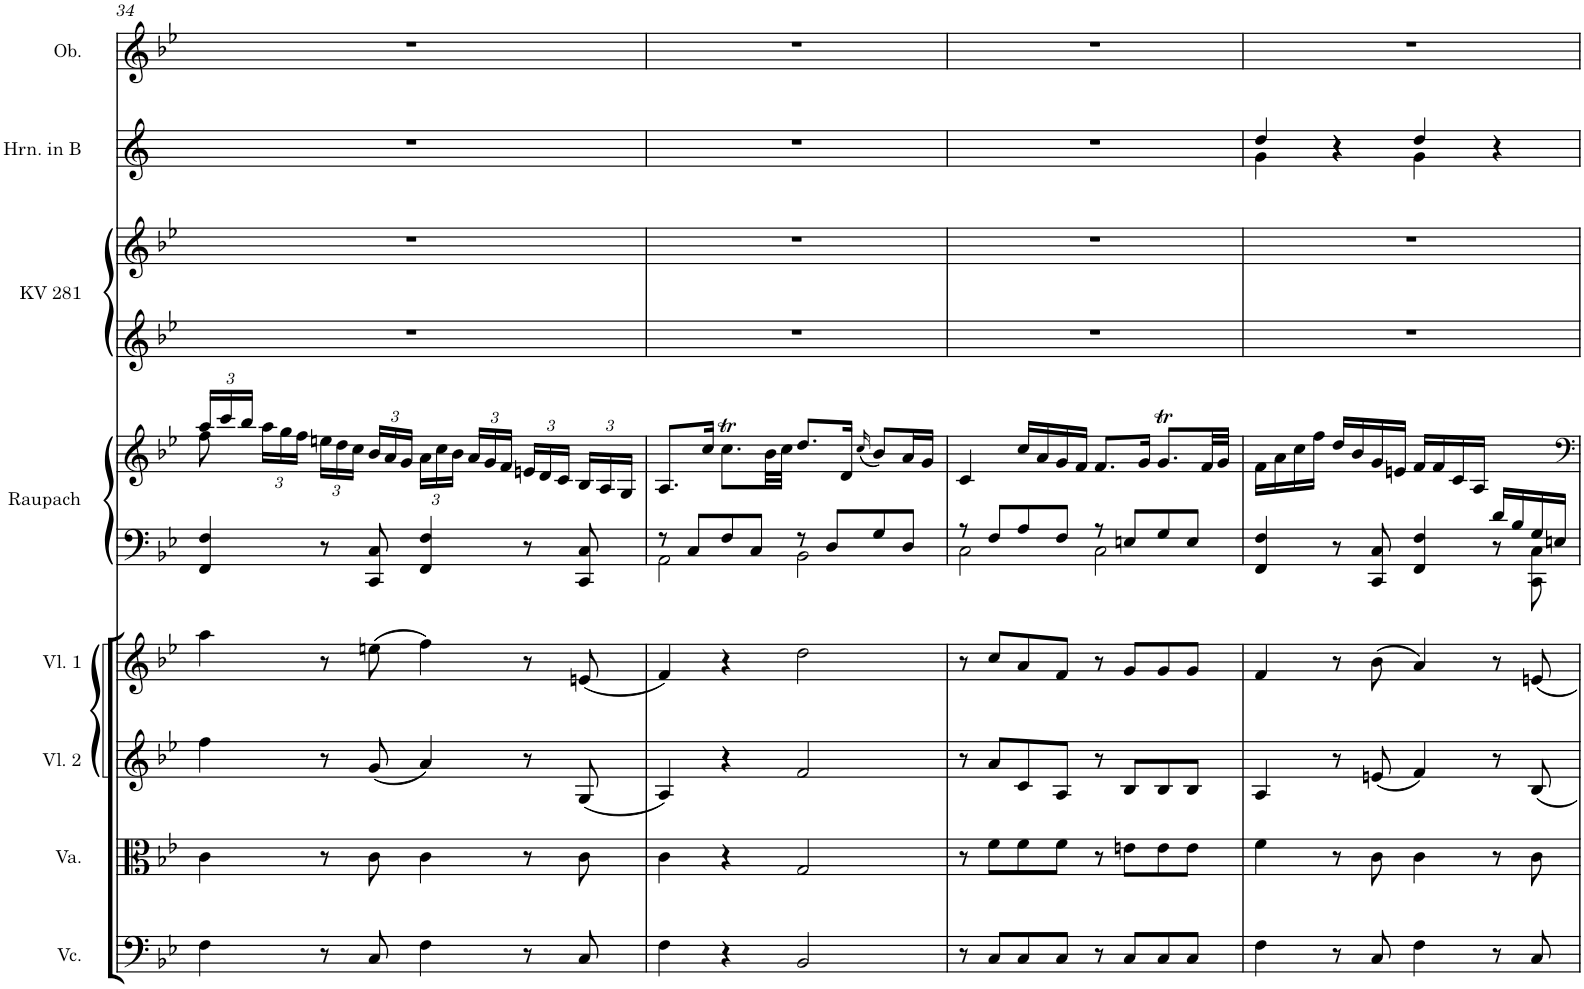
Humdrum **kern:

**kern	**kern	**kern	**kern	**kern	**kern	**kern	**kern	**kern	**kern
*part8	*part7	*part6	*part5	*part4	*part4	*part3	*part3	*part2	*part1
*staff10	*staff9	*staff8	*staff7	*staff6	*staff5	*staff4	*staff3	*staff2	*staff1
*I"Violoncello	*I"Viola	*I"Violine 2	*I"Violine 1	*I"Raupach Op. 1, Nr. 1	*	*I"Mozart KV 281	*	*I"Horn in B	*I"Oboe
*I'Vc.	*I'Va.	*I'Vl. 2	*I'Vl. 1	*I'Raupach	*	*I'KV 281	*	*I'Hrn. in B	*I'Ob.
!!LO:PB:g=z
*clefF4	*clefC3	*clefG2	*clefG2	*clefF4	*clefG2	*clefG2	*clefG2	*clefG2	*clefG2
*	*	*	*	*	*	*	*	*Trd1c2	*
*k[b-e-]	*k[b-e-]	*k[b-e-]	*k[b-e-]	*k[b-e-]	*k[b-e-]	*k[b-e-]	*k[b-e-]	*k[]	*k[b-e-]
*M4/4	*M4/4	*M4/4	*M4/4	*M4/4	*M4/4	*M4/4	*M4/4	*M4/4	*M4/4
*met(c)	*met(c)	*met(c)	*met(c)	*met(c)	*met(c)	*met(c)	*met(c)	*met(c)	*met(c)
*	*	*	*	*	*Xbrackettup	*	*	*	*
=34	=34	=34	=34	=34	=34	=34	=34	=34	=34
*	*	*	*	*	*^	*	*	*	*
4F\	4c\	4ff\	4aa\	4FF/ 4F/	24aa/LL	8ff\	1r	1r	1r	1r
.	.	.	.	.	24ccc/	.	.	.	.	.
.	.	.	.	.	24bb-/JJ	.	.	.	.	.
.	.	.	.	.	24aa\LL	8ryy	.	.	.	.
.	.	.	.	.	24gg\	.	.	.	.	.
.	.	.	.	.	24ff\JJ	.	.	.	.	.
8r	8r	8r	8r	8r	24een\LL	4ryy	.	.	.	.
.	.	.	.	.	24dd\	.	.	.	.	.
.	.	.	.	.	24cc\JJ	.	.	.	.	.
8C/	8c\	(8g/	(8een\	8CC/ 8C/	24b-/LL	.	.	.	.	.
.	.	.	.	.	24a/	.	.	.	.	.
.	.	.	.	.	24g/JJ	.	.	.	.	.
4F\	4c\	4a/)	4ff\)	4FF/ 4F/	24a\LL	2ryy	.	.	.	.
.	.	.	.	.	24cc\	.	.	.	.	.
.	.	.	.	.	24b-\JJ	.	.	.	.	.
.	.	.	.	.	24a/LL	.	.	.	.	.
.	.	.	.	.	24g/	.	.	.	.	.
.	.	.	.	.	24f/JJ	.	.	.	.	.
8r	8r	8r	8r	8r	24en/LL	.	.	.	.	.
.	.	.	.	.	24d/	.	.	.	.	.
.	.	.	.	.	24c/JJ	.	.	.	.	.
8C/	8c\	(8G/	(8en/	8CC/ 8C/	24B-/LL	.	.	.	.	.
.	.	.	.	.	24A/	.	.	.	.	.
.	.	.	.	.	24G/JJ	.	.	.	.	.
*	*	*	*	*	*v	*v	*	*	*	*
=35	=35	=35	=35	=35	=35	=35	=35	=35	=35
*	*	*	*	*^	*	*	*	*	*
4F\	4c\	4A/)	4f/)	8r	2AA\	8.A/L	1r	1r	1r	1r
.	.	.	.	8C/L	.	.	.	.	.	.
.	.	.	.	.	.	16cc/Jk	.	.	.	.
4r	4r	4r	4r	8F/	.	8.ccT\L	.	.	.	.
.	.	.	.	8C/J	.	.	.	.	.	.
.	.	.	.	.	.	32b-\LL	.	.	.	.
.	.	.	.	.	.	32cc\JJJ	.	.	.	.
2BB-/	2G/	2f/	2dd\	8r	2BB-\	8.dd/L	.	.	.	.
.	.	.	.	8D/L	.	.	.	.	.	.
.	.	.	.	.	.	16d/Jk	.	.	.	.
.	.	.	.	.	.	(16qcc/	.	.	.	.
.	.	.	.	8G/	.	8b-/L)	.	.	.	.
.	.	.	.	8D/J	.	16a/L	.	.	.	.
.	.	.	.	.	.	16g/JJ	.	.	.	.
=36	=36	=36	=36	=36	=36	=36	=36	=36	=36	=36
8r	8r	8r	8r	8r	2C\	4c/	1r	1r	1r	1r
8C/L	8f\L	8a/L	8cc/L	8F/L	.	.	.	.	.	.
8C/	8f\	8c/	8a/	8A/	.	16cc/LL	.	.	.	.
.	.	.	.	.	.	16a/	.	.	.	.
8C/J	8f\J	8A/J	8f/J	8F/J	.	16g/	.	.	.	.
.	.	.	.	.	.	16f/JJ	.	.	.	.
8r	8r	8r	8r	8r	2C\	8.f/L	.	.	.	.
8C/L	8en\L	8B-/L	8g/L	8En/L	.	.	.	.	.	.
.	.	.	.	.	.	16g/Jk	.	.	.	.
8C/	8e\	8B-/	8g/	8G/	.	8.gT/L	.	.	.	.
8C/J	8e\J	8B-/J	8g/J	8E/J	.	.	.	.	.	.
.	.	.	.	.	.	32f/LL	.	.	.	.
.	.	.	.	.	.	32g/JJJ	.	.	.	.
=37	=37	=37	=37	=37	=37	=37	=37	=37	=37	=37
*	*	*	*	*	*	*^	*	*	*^	*
4F\	4f\	4A/	4f/	2.ryy	4FF/ 4F/	16f\LL	1ryy	1r	1r	4dd/	4g\	1r
.	.	.	.	.	.	16a\	.	.	.	.	.	.
.	.	.	.	.	.	16cc\	.	.	.	.	.	.
.	.	.	.	.	.	16ff\JJ	.	.	.	.	.	.
8r	8r	8r	8r	.	8r	16dd/LL	.	.	.	4r	4r	.
.	.	.	.	.	.	16b-/	.	.	.	.	.	.
8C/	8c\	(8en/	(8b-\	.	8CC/ 8C/	16g/	.	.	.	.	.	.
.	.	.	.	.	.	16en/JJ	.	.	.	.	.	.
4F\	4c\	4f/)	4a/)	.	4FF/ 4F/	16f/LL	.	.	.	4dd/	4g\	.
.	.	.	.	.	.	16f/	.	.	.	.	.	.
.	.	.	.	.	.	16c/	.	.	.	.	.	.
.	.	.	.	.	.	16A/JJ	.	.	.	.	.	.
8r	8r	8r	8r	16d/LL	8r	4ryy	.	.	.	4r	4ryy	.
.	.	.	.	16B-/	.	.	.	.	.	.	.	.
8C/	8c\	8B-/	8en/	16G/	8CC\ 8C\	.	.	.	.	.	.	.
.	.	.	.	16En/JJ	.	.	.	.	.	.	.	.
*	*	*	*	*v	*v	*	*	*	*	*v	*v	*
*	*	*	*	*	*v	*v	*	*	*	*
=	=	=	=	=	=	=	=	=	=
*-	*-	*-	*-	*-	*-	*-	*-	*-	*-
